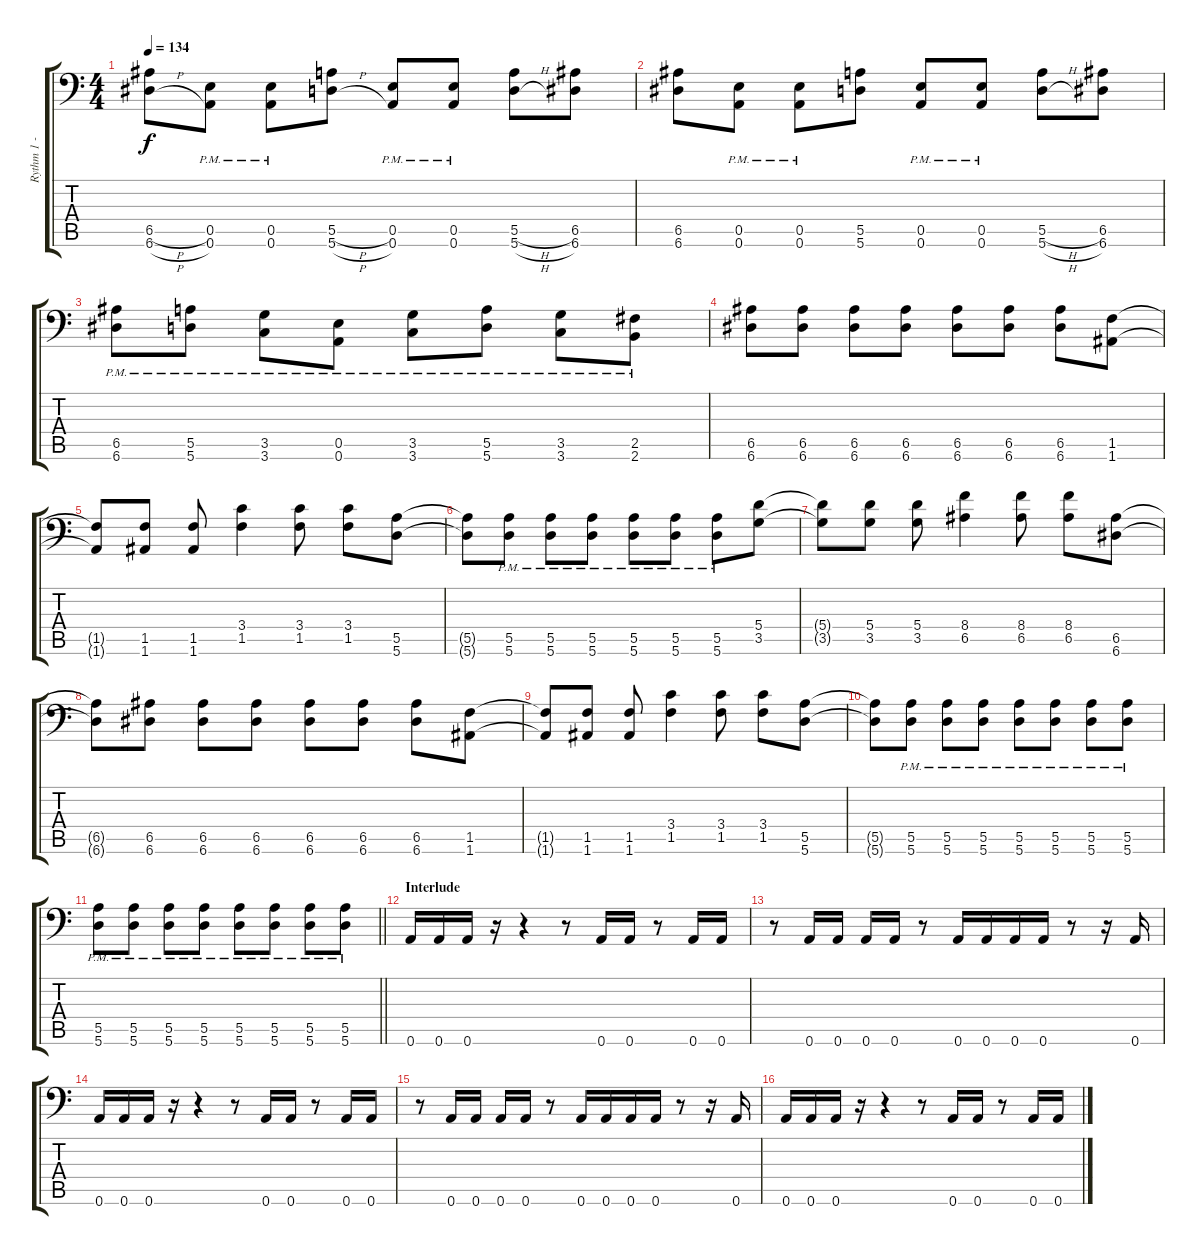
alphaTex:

\track ("Rythm 1 - Mick" "Rythm 1 - ") {instrument distortionguitar}
\staff {score tabs}
\tuning (B3 Gb3 D3 A2 E2 A1) {hide}
\ts (4 4)
\tempo 134
\clef f4
\ks c
(6.5{h} 6.6{h}).8{dy f} (0.5{pm} 0.6{pm}).8 (0.5{pm} 0.6{pm}).8 (5.5{h} 5.6{h}).8 (0.5{pm} 0.6{pm}).8 (0.5{pm} 0.6{pm}).8 (5.5{h} 5.6{h}).8 (6.5 6.6).8 |
(6.5 6.6).8 (0.5{pm} 0.6{pm}).8 (0.5{pm} 0.6{pm}).8 (5.5 5.6).8 (0.5{pm} 0.6{pm}).8 (0.5{pm} 0.6{pm}).8 (5.5{h} 5.6{h}).8 (6.5 6.6).8 |
(6.5{pm} 6.6{pm}).8 (5.5{pm} 5.6{pm}).8 (3.5{pm} 3.6{pm}).8 (0.5{pm} 0.6{pm}).8 (3.5{pm} 3.6{pm}).8 (5.5{pm} 5.6{pm}).8 (3.5{pm} 3.6{pm}).8 (2.5{pm} 2.6{pm}).8 |
(6.5 6.6).8 (6.5 6.6).8 (6.5 6.6).8 (6.5 6.6).8 (6.5 6.6).8 (6.5 6.6).8 (6.5 6.6).8 (1.5 1.6).8 |
(1.5{t} 1.6{t}).8 (1.5 1.6).8 (1.5 1.6).8 (3.4 1.5).4 (3.4 1.5).8 (3.4 1.5).8 (5.5 5.6).8 |
(5.5{t} 5.6{t}).8 (5.5{pm} 5.6{pm}).8 (5.5{pm} 5.6{pm}).8 (5.5{pm} 5.6{pm}).8 (5.5{pm} 5.6{pm}).8 (5.5{pm} 5.6{pm}).8 (5.5{pm} 5.6{pm}).8 (5.4 3.5).8 |
(5.4{t} 3.5{t}).8 (5.4 3.5).8 (5.4 3.5).8 (8.4 6.5).4 (8.4 6.5).8 (8.4 6.5).8 (6.5 6.6).8 |
(6.5{t} 6.6{t}).8 (6.5 6.6).8 (6.5 6.6).8 (6.5 6.6).8 (6.5 6.6).8 (6.5 6.6).8 (6.5 6.6).8 (1.5 1.6).8 |
(1.5{t} 1.6{t}).8 (1.5 1.6).8 (1.5 1.6).8 (3.4 1.5).4 (3.4 1.5).8 (3.4 1.5).8 (5.5 5.6).8 |
(5.5{t} 5.6{t}).8 (5.5{pm} 5.6{pm}).8 (5.5{pm} 5.6{pm}).8 (5.5{pm} 5.6{pm}).8 (5.5{pm} 5.6{pm}).8 (5.5{pm} 5.6{pm}).8 (5.5{pm} 5.6{pm}).8 (5.5{pm} 5.6{pm}).8 |
\barLineRight lightlight
(5.5{pm} 5.6{pm}).8 (5.5{pm} 5.6{pm}).8 (5.5{pm} 5.6{pm}).8 (5.5{pm} 5.6{pm}).8 (5.5{pm} 5.6{pm}).8 (5.5{pm} 5.6{pm}).8 (5.5{pm} 5.6{pm}).8 (5.5{pm} 5.6{pm}).8 |
\section ("" "Interlude")
0.6.16 0.6.16 0.6.16 r.16 r.4 r.8 0.6.16 0.6.16 r.8 0.6.16 0.6.16 |
r.8 0.6.16 0.6.16 0.6.16 0.6.16 r.8 0.6.16 0.6.16 0.6.16 0.6.16 r.8 r.16 0.6.16 |
0.6.16 0.6.16 0.6.16 r.16 r.4 r.8 0.6.16 0.6.16 r.8 0.6.16 0.6.16 |
r.8 0.6.16 0.6.16 0.6.16 0.6.16 r.8 0.6.16 0.6.16 0.6.16 0.6.16 r.8 r.16 0.6.16 |
0.6.16 0.6.16 0.6.16 r.16 r.4 r.8 0.6.16 0.6.16 r.8 0.6.16 0.6.16
